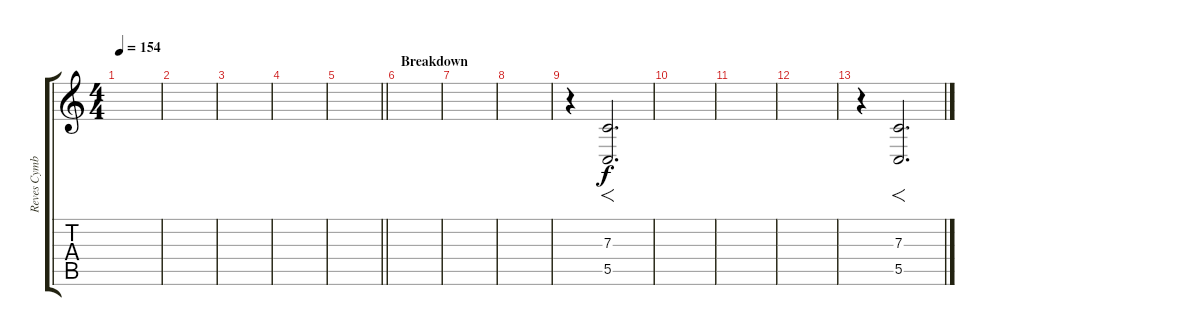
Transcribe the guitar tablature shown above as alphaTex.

\track ("Reves Cymbal" "Reves Cymb") {instrument reversecymbal}
\staff {score tabs}
\tuning (D4 A3 F3 C3 G2 C2) {hide}
\ts (4 4)
\tempo 154
\clef g2
\ks c
|
|
|
|
\barLineRight lightlight
|
\section ("" "Breakdown")
|
|
|
r.4 (7.3 5.5).2{f d} |
|
|
|
r.4 (7.3 5.5).2{f d}
